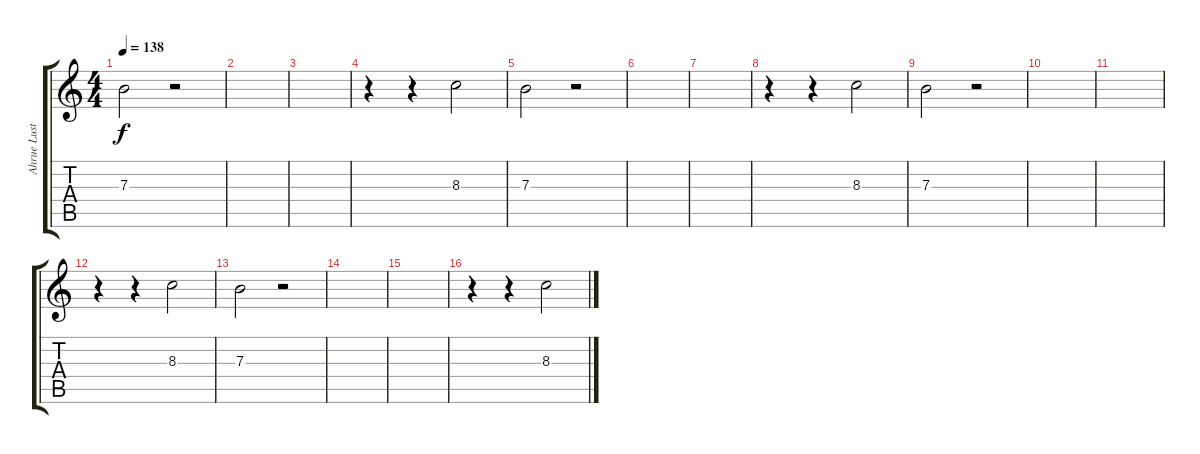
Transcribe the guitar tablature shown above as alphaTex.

\track ("Ahrue Luster" "Ahrue Lust") {instrument distortionguitar}
\staff {score tabs}
\tuning (Db4 Ab3 E3 B2 Gb2 B1) {hide}
\ts (4 4)
\tempo 138
\clef g2
\ks c
7.3.2{dy f} r.2 |
|
|
r.4 r.4 8.3.2 |
7.3.2 r.2 |
|
|
r.4 r.4 8.3.2 |
7.3.2 r.2 |
|
|
r.4 r.4 8.3.2 |
7.3.2 r.2 |
|
|
r.4 r.4 8.3.2
